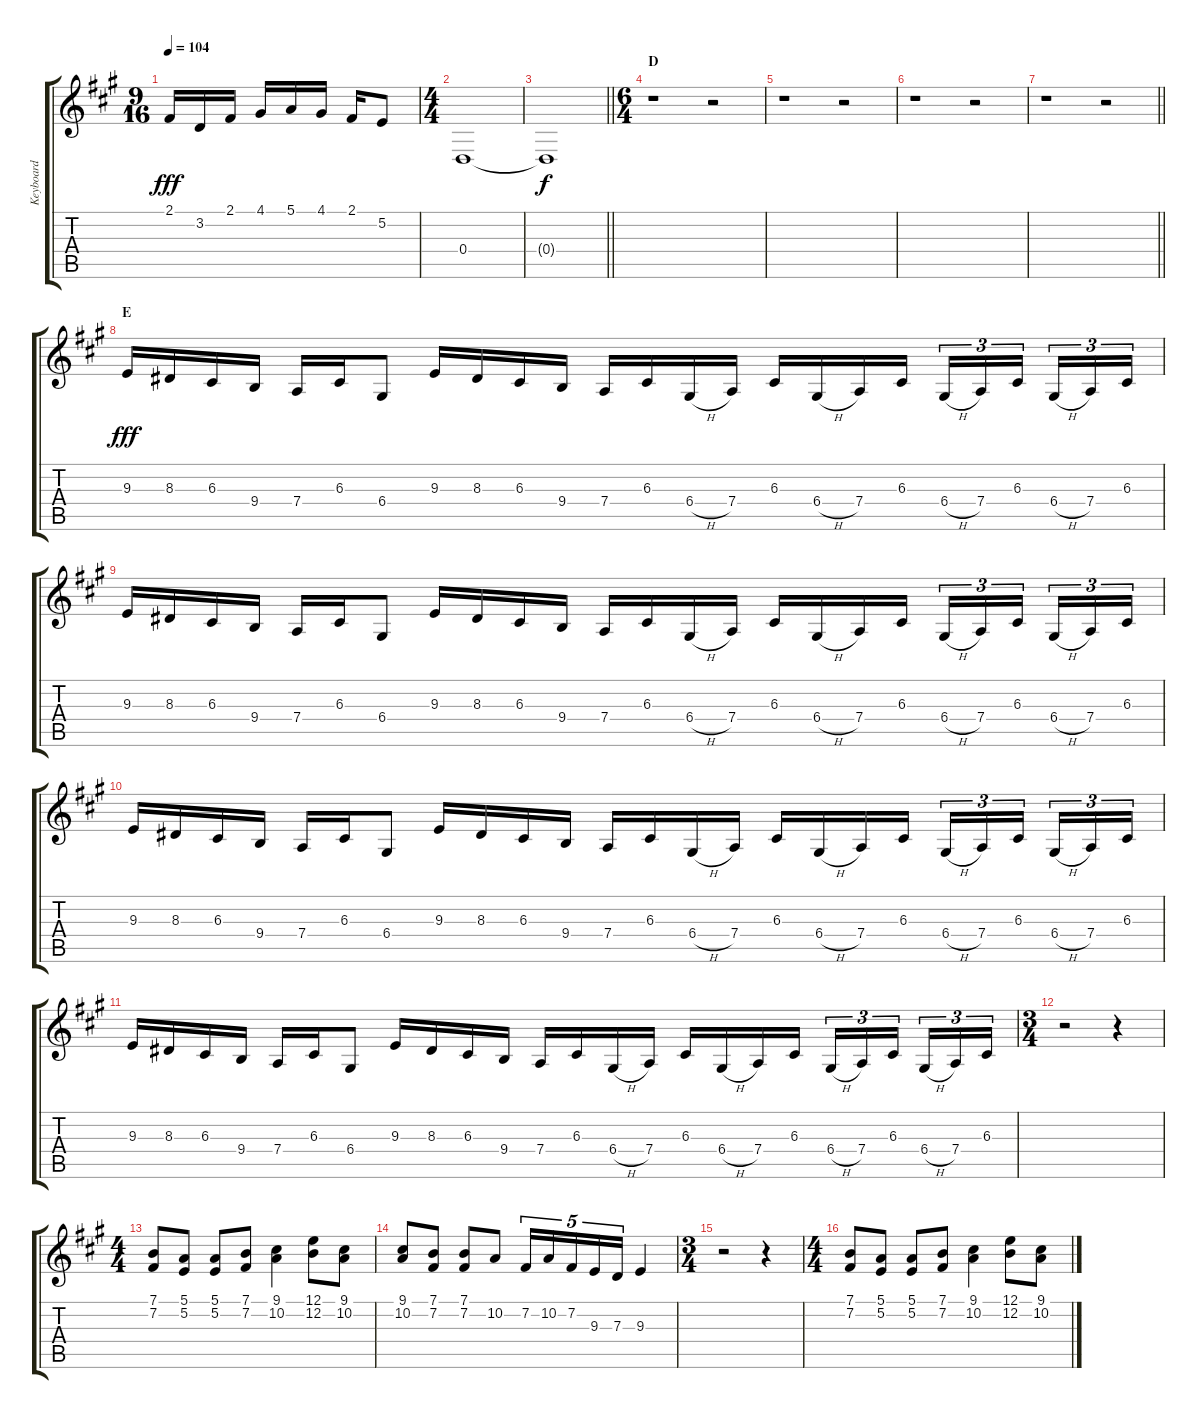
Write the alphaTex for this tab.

\track ("Keyboard" "Keyboard") {instrument clavinet}
\staff {score tabs}
\tuning (E4 B3 G3 D3 A2 E2) {hide}
\ts (9 16)
\tempo 104
\clef g2
\ks a
2.1.16{dy fff} 3.2.16 2.1.16 4.1.16 5.1.16 4.1.16 2.1.16 5.2.8 |
\ts (4 4)
0.4.1 |
\barLineRight lightlight
0.4{t}.1{dy f} |
\ts (6 4)
\section ("" "D")
r.1 r.2 |
r.1 r.2 |
r.1 r.2 |
\barLineRight lightlight
r.1 r.2 |
\section ("" "E")
9.3.16{dy fff} 8.3.16 6.3.16 9.4.16 7.4.16 6.3.16 6.4.8 9.3.16 8.3.16 6.3.16 9.4.16 7.4.16 6.3.16 6.4{h}.16 7.4.16 6.3.16 6.4{h}.16 7.4.16 6.3.16{beam splitsecondary} 6.4{h}.16{tu (3 2)} 7.4.16{tu (3 2)} 6.3.16{tu (3 2) beam splitsecondary} 6.4{h}.16{tu (3 2)} 7.4.16{tu (3 2)} 6.3.16{tu (3 2)} |
9.3.16 8.3.16 6.3.16 9.4.16 7.4.16 6.3.16 6.4.8 9.3.16 8.3.16 6.3.16 9.4.16 7.4.16 6.3.16 6.4{h}.16 7.4.16 6.3.16 6.4{h}.16 7.4.16 6.3.16{beam splitsecondary} 6.4{h}.16{tu (3 2)} 7.4.16{tu (3 2)} 6.3.16{tu (3 2) beam splitsecondary} 6.4{h}.16{tu (3 2)} 7.4.16{tu (3 2)} 6.3.16{tu (3 2)} |
9.3.16 8.3.16 6.3.16 9.4.16 7.4.16 6.3.16 6.4.8 9.3.16 8.3.16 6.3.16 9.4.16 7.4.16 6.3.16 6.4{h}.16 7.4.16 6.3.16 6.4{h}.16 7.4.16 6.3.16{beam splitsecondary} 6.4{h}.16{tu (3 2)} 7.4.16{tu (3 2)} 6.3.16{tu (3 2) beam splitsecondary} 6.4{h}.16{tu (3 2)} 7.4.16{tu (3 2)} 6.3.16{tu (3 2)} |
9.3.16 8.3.16 6.3.16 9.4.16 7.4.16 6.3.16 6.4.8 9.3.16 8.3.16 6.3.16 9.4.16 7.4.16 6.3.16 6.4{h}.16 7.4.16 6.3.16 6.4{h}.16 7.4.16 6.3.16{beam splitsecondary} 6.4{h}.16{tu (3 2)} 7.4.16{tu (3 2)} 6.3.16{tu (3 2) beam splitsecondary} 6.4{h}.16{tu (3 2)} 7.4.16{tu (3 2)} 6.3.16{tu (3 2)} |
\ts (3 4)
r.2 r.4 |
\ts (4 4)
(7.1 7.2).8{instrument lead1square} (5.1 5.2).8 (5.1 5.2).8 (7.1 7.2).8 (9.1 10.2).4 (12.1 12.2).8 (9.1 10.2).8 |
(9.1 10.2).8 (7.1 7.2).8 (7.1 7.2).8 10.2.8 7.2.16{tu (5 4)} 10.2.16{tu (5 4)} 7.2.16{tu (5 4)} 9.3.16{tu (5 4)} 7.3.16{tu (5 4)} 9.3.4 |
\ts (3 4)
r.2 r.4 |
\ts (4 4)
(7.1 7.2).8{instrument lead1square} (5.1 5.2).8 (5.1 5.2).8 (7.1 7.2).8 (9.1 10.2).4 (12.1 12.2).8 (9.1 10.2).8
